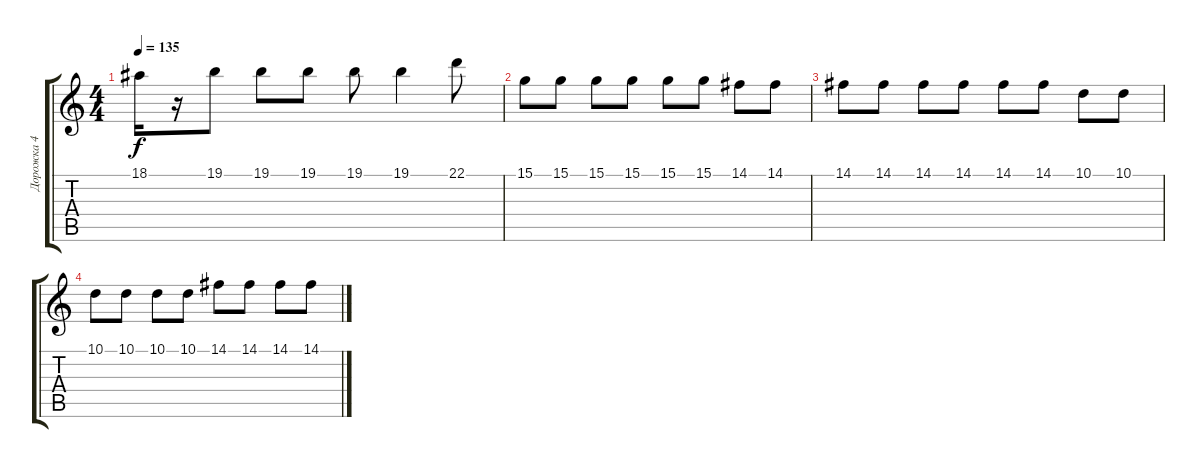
\track ("Дорожка 4" "Дорожка 4") {instrument lead1square}
\staff {score tabs}
\tuning (E4 B3 G3 D3 A2 E2) {hide}
\ts (4 4)
\tempo 135
\clef g2
\ks c
18.1.16{dy f} r.16 19.1.8 19.1.8 19.1.8 19.1.8 19.1.4 22.1.8 |
15.1.8 15.1.8 15.1.8 15.1.8 15.1.8 15.1.8 14.1.8 14.1.8 |
14.1.8 14.1.8 14.1.8 14.1.8 14.1.8 14.1.8 10.1.8 10.1.8 |
10.1.8 10.1.8 10.1.8 10.1.8 14.1.8 14.1.8 14.1.8 14.1.8
